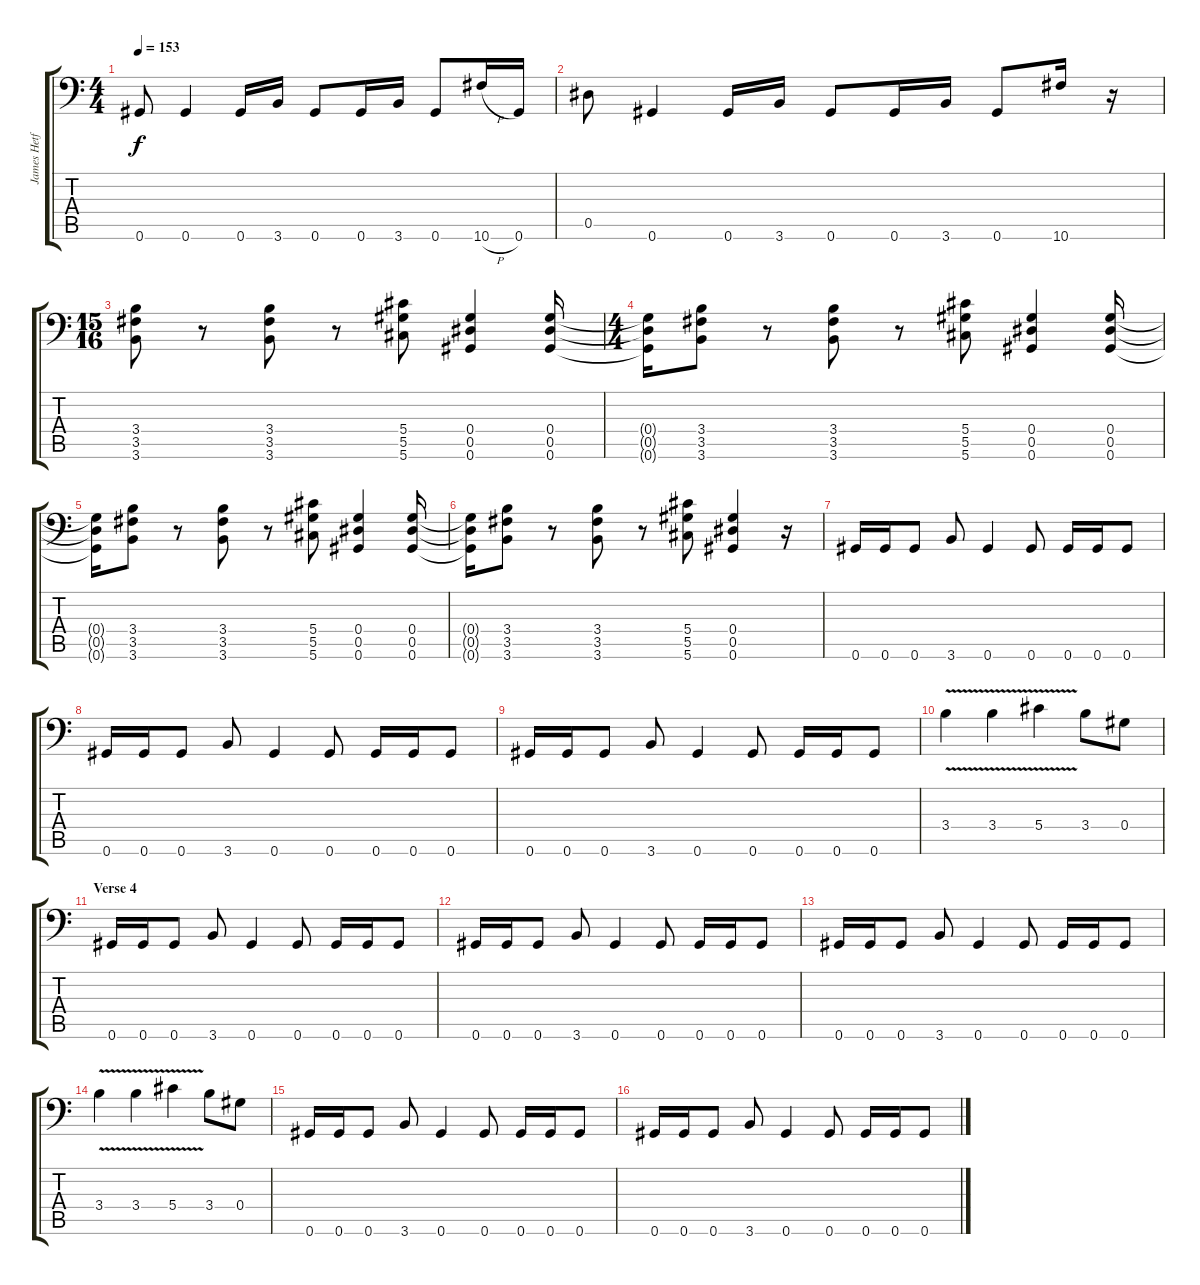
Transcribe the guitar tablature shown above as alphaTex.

\track ("James Hetfield (Guitar)" "James Hetf") {instrument overdrivenguitar}
\staff {score tabs}
\tuning (Bb3 F3 Db3 Ab2 Eb2 Ab1) {hide}
\ts (4 4)
\tempo 153
\clef f4
\ks c
0.6.8{dy f} 0.6.4 0.6.16 3.6.16 0.6.8 0.6.16 3.6.16 0.6.8 10.6{h}.16 0.6.16 |
0.5.8 0.6.4 0.6.16 3.6.16 0.6.8 0.6.16 3.6.16 0.6.8 10.6.16 r.16 |
\ts (15 16)
(3.4 3.5 3.6).8 r.8 (3.4 3.5 3.6).8 r.8 (5.4 5.5 5.6).8 (0.4 0.5 0.6).4 (0.4 0.5 0.6).16 |
\ts (4 4)
(0.4{t} 0.5{t} 0.6{t}).16 (3.4 3.5 3.6).8 r.8 (3.4 3.5 3.6).8 r.8 (5.4 5.5 5.6).8 (0.4 0.5 0.6).4 (0.4 0.5 0.6).16 |
(0.4{t} 0.5{t} 0.6{t}).16 (3.4 3.5 3.6).8 r.8 (3.4 3.5 3.6).8 r.8 (5.4 5.5 5.6).8 (0.4 0.5 0.6).4 (0.4 0.5 0.6).16 |
(0.4{t} 0.5{t} 0.6{t}).16 (3.4 3.5 3.6).8 r.8 (3.4 3.5 3.6).8 r.8 (5.4 5.5 5.6).8 (0.4 0.5 0.6).4 r.16 |
0.6.16 0.6.16 0.6.8 3.6.8 0.6.4 0.6.8 0.6.16 0.6.16 0.6.8 |
0.6.16 0.6.16 0.6.8 3.6.8 0.6.4 0.6.8 0.6.16 0.6.16 0.6.8 |
0.6.16 0.6.16 0.6.8 3.6.8 0.6.4 0.6.8 0.6.16 0.6.16 0.6.8 |
3.4{v}.4 3.4{v}.4 5.4{v}.4 3.4.8 0.4.8 |
\section ("" "Verse 4")
0.6.16 0.6.16 0.6.8 3.6.8 0.6.4 0.6.8 0.6.16 0.6.16 0.6.8 |
0.6.16 0.6.16 0.6.8 3.6.8 0.6.4 0.6.8 0.6.16 0.6.16 0.6.8 |
0.6.16 0.6.16 0.6.8 3.6.8 0.6.4 0.6.8 0.6.16 0.6.16 0.6.8 |
3.4{v}.4 3.4{v}.4 5.4{v}.4 3.4.8 0.4.8 |
0.6.16 0.6.16 0.6.8 3.6.8 0.6.4 0.6.8 0.6.16 0.6.16 0.6.8 |
0.6.16 0.6.16 0.6.8 3.6.8 0.6.4 0.6.8 0.6.16 0.6.16 0.6.8
